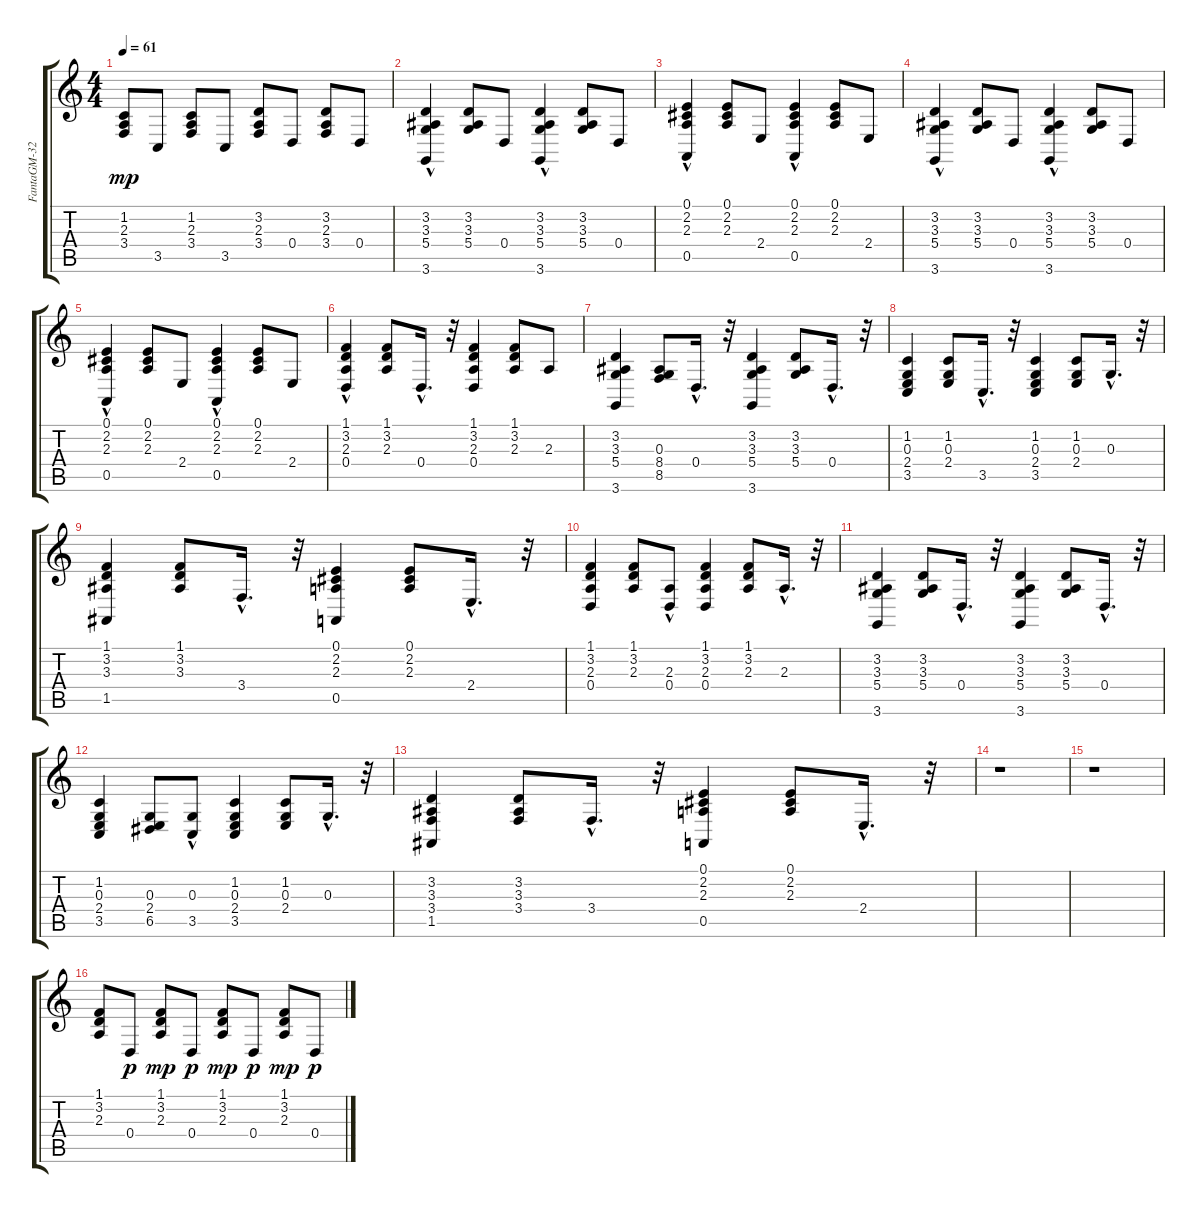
\track ("FantaGM-32" "FantaGM-32") {instrument electricgrandpiano}
\staff {score tabs}
\tuning (E4 B3 G3 D3 A2 E2) {hide}
\ts (4 4)
\tempo 61
\clef g2
\ks c
(1.2 2.3 3.4).8{dy mp} 3.5.8 (1.2 2.3 3.4).8 3.5.8 (3.2 2.3 3.4).8 0.4.8 (3.2 2.3 3.4).8 0.4.8 |
(3.2 3.3 5.4 3.6{hac}).4 (3.2 3.3 5.4).8 0.4.8 (3.2 3.3 5.4 3.6{hac}).4 (3.2 3.3 5.4).8 0.4.8 |
(0.1 2.2 2.3 0.5{hac}).4 (0.1 2.2 2.3).8 2.4.8 (0.1 2.2 2.3 0.5{hac}).4 (0.1 2.2 2.3).8 2.4.8 |
(3.2 3.3 5.4 3.6{hac}).4 (3.2 3.3 5.4).8 0.4.8 (3.2 3.3 5.4 3.6{hac}).4 (3.2 3.3 5.4).8 0.4.8 |
(0.1 2.2 2.3 0.5{hac}).4 (0.1 2.2 2.3).8 2.4.8 (0.1 2.2 2.3 0.5{hac}).4 (0.1 2.2 2.3).8 2.4.8 |
(1.1 3.2 2.3 0.4{hac}).4 (1.1 3.2 2.3).8 0.4{hac}.16{d} r.32 (1.1 3.2 2.3 0.4).4 (1.1 3.2 2.3).8 2.3.8 |
(3.2 3.3 5.4 3.6).4 (0.3 8.4 8.5).8 0.4{hac}.16{d} r.32 (3.2 3.3 5.4 3.6).4 (3.2 3.3 5.4).8 0.4{hac}.16{d} r.32 |
(1.2 0.3 2.4 3.5).4 (1.2 0.3 2.4).8 3.5{hac}.16{d} r.32 (1.2 0.3 2.4 3.5).4 (1.2 0.3 2.4).8 0.3{hac}.16{d} r.32 |
(1.1 3.2 3.3 1.5).4 (1.1 3.2 3.3).8 3.4{hac}.16{d} r.32 (0.1 2.2 2.3 0.5).4 (0.1 2.2 2.3).8 2.4{hac}.16{d} r.32 |
(1.1 3.2 2.3 0.4).4 (1.1 3.2 2.3).8 (2.3 0.4{hac}).8 (1.1 3.2 2.3 0.4).4 (1.1 3.2 2.3).8 2.3{hac}.16{d} r.32 |
(3.2 3.3 5.4 3.6).4 (3.2 3.3 5.4).8 0.4{hac}.16{d} r.32 (3.2 3.3 5.4 3.6).4 (3.2 3.3 5.4).8 0.4{hac}.16{d} r.32 |
(1.2 0.3 2.4 3.5).4 (0.3 2.4 6.5).8 (0.3 3.5{hac}).8 (1.2 0.3 2.4 3.5).4 (1.2 0.3 2.4).8 0.3{hac}.16{d} r.32 |
(3.2 3.3 3.4 1.5).4 (3.2 3.3 3.4).8 3.4{hac}.16{d} r.32 (0.1 2.2 2.3 0.5).4 (0.1 2.2 2.3).8 2.4{hac}.16{d} r.32 |
r.1 |
r.1 |
(1.1 3.2 2.3).8 0.4.8{dy p} (1.1 3.2 2.3).8{dy mp} 0.4.8{dy p} (1.1 3.2 2.3).8{dy mp} 0.4.8{dy p} (1.1 3.2 2.3).8{dy mp} 0.4.8{dy p}
